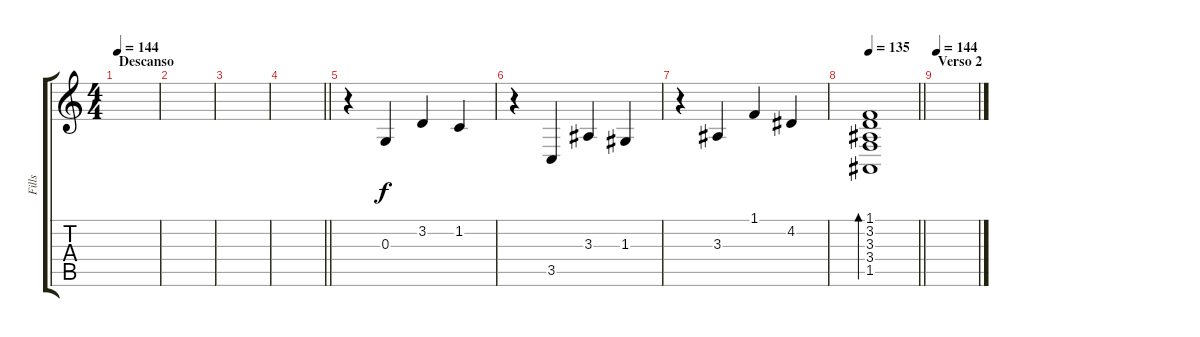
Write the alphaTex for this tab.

\track ("Fills" "Fills") {instrument pad4choir}
\staff {score tabs}
\tuning (E4 B3 G3 D3 A2 E2) {hide}
\ts (4 4)
\section ("" "Descanso")
\tempo 144
\clef g2
\ks c
|
|
|
\barLineRight lightlight
|
r.4 0.3.4 3.2.4 1.2.4 |
r.4 3.5.4 3.3.4 1.3.4 |
r.4 3.3.4 1.1.4 4.2.4 |
\tempo 135
\barLineRight lightlight
(1.1 3.2 3.3 3.4 1.5).1{bd 240} |
\section ("" "Verso 2")
\tempo 144
